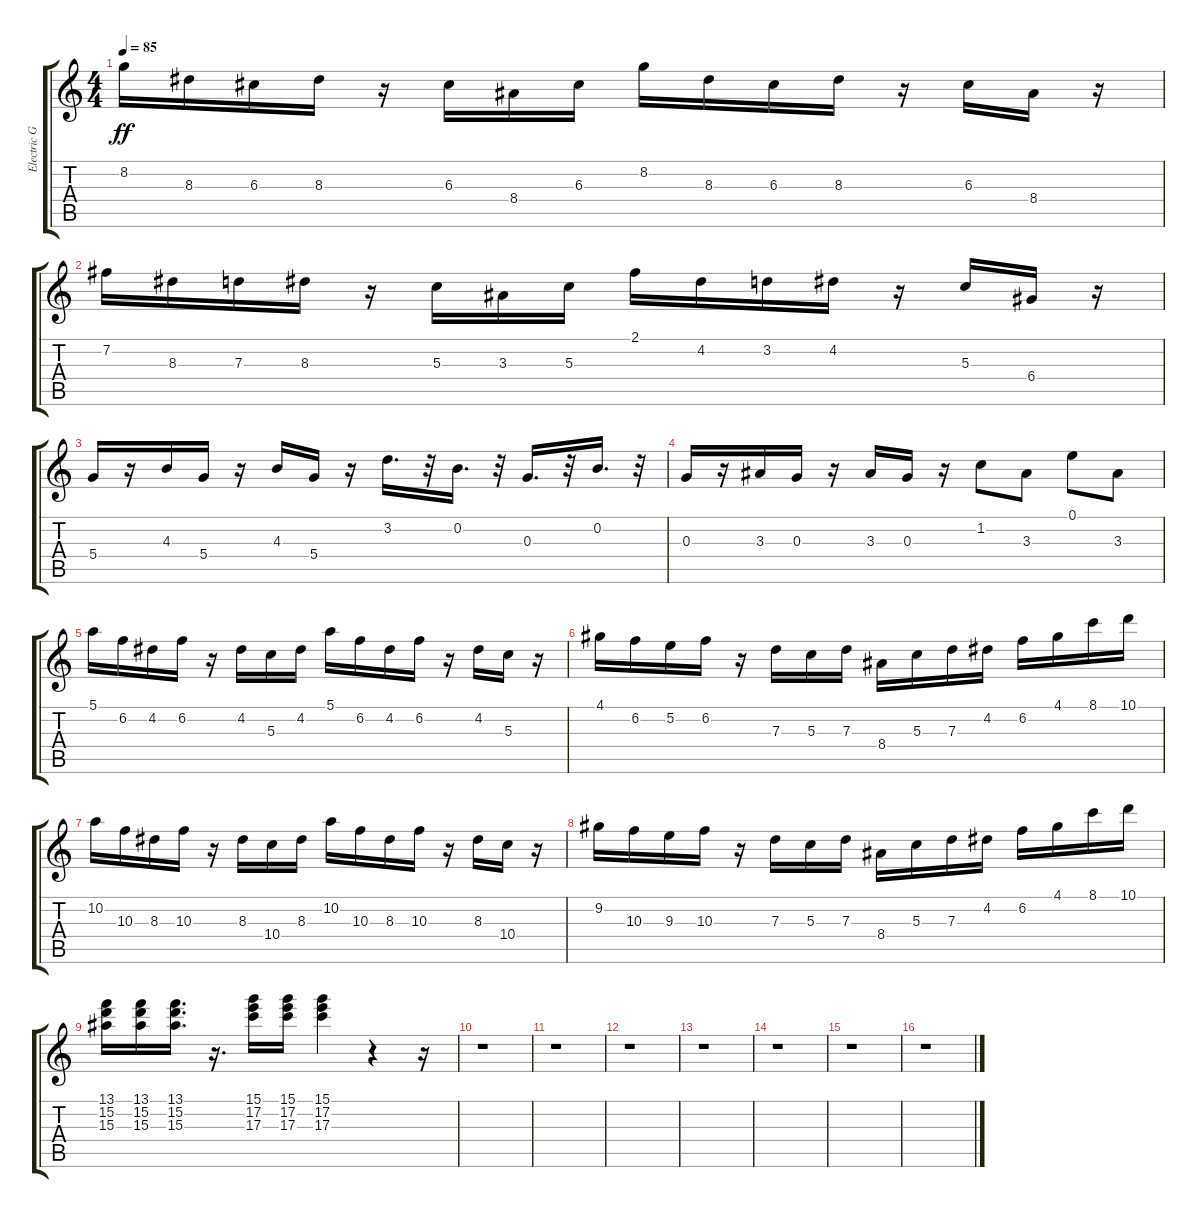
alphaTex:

\track ("Electric Guitar" "Electric G") {instrument electricguitarmuted}
\staff {score tabs}
\tuning (E4 B3 G3 D3 A2 E2) {hide}
\ts (4 4)
\tempo 85
\clef g2
\ks c
8.2.16{dy ff balance 2} 8.3.16 6.3.16 8.3.16 r.16 6.3.16 8.4.16 6.3.16 8.2.16{balance 14} 8.3.16 6.3.16 8.3.16 r.16 6.3.16 8.4.16 r.16 |
7.2.16{balance 2} 8.3.16 7.3.16 8.3.16 r.16 5.3.16 3.3.16 5.3.16 2.1.16{balance 14} 4.2.16 3.2.16 4.2.16 r.16 5.3.16 6.4.16 r.16 |
5.4.16 r.16 4.3.16 5.4.16 r.16 4.3.16 5.4.16 r.16 3.2.16{d} r.32 0.2.16{d} r.32 0.3.16{d} r.32 0.2.16{d} r.32 |
0.3.16 r.16 3.3.16 0.3.16 r.16 3.3.16 0.3.16 r.16 1.2.8 3.3.8 0.1.8 3.3.8 |
5.1.16{balance 2} 6.2.16 4.2.16 6.2.16 r.16 4.2.16 5.3.16 4.2.16 5.1.16{balance 14} 6.2.16 4.2.16 6.2.16 r.16 4.2.16 5.3.16 r.16 |
4.1.16{balance 2} 6.2.16 5.2.16 6.2.16 r.16 7.3.16 5.3.16 7.3.16 8.4.16{balance 14} 5.3.16 7.3.16 4.2.16 6.2.16 4.1.16 8.1.16 10.1.16 |
10.2.16{balance 2} 10.3.16 8.3.16 10.3.16 r.16 8.3.16 10.4.16 8.3.16 10.2.16{balance 14} 10.3.16 8.3.16 10.3.16 r.16 8.3.16 10.4.16 r.16 |
9.2.16{balance 2} 10.3.16 9.3.16 10.3.16 r.16 7.3.16 5.3.16 7.3.16 8.4.16{balance 14} 5.3.16 7.3.16 4.2.16 6.2.16 4.1.16 8.1.16 10.1.16 |
(13.1 15.2 15.3).16{balance 8} (13.1 15.2 15.3).16 (13.1 15.2 15.3).16{d} r.16{d} (15.1 17.2 17.3).16 (15.1 17.2 17.3).16 (15.1 17.2 17.3).4 r.4 r.16 |
r.1 |
r.1 |
r.1 |
r.1 |
r.1 |
r.1 |
r.1
